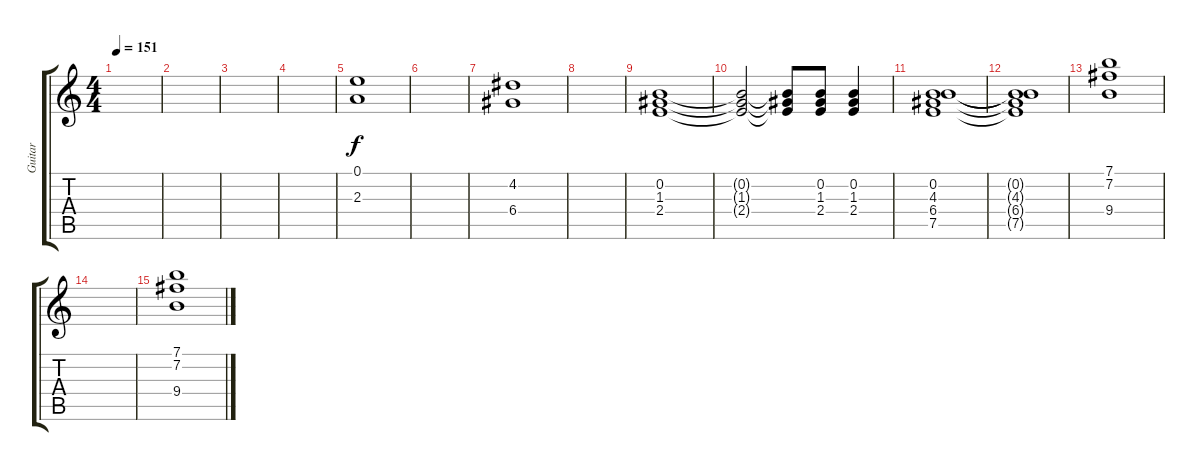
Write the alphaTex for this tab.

\track ("Guitar" "Guitar") {instrument electricguitarclean}
\staff {score tabs}
\tuning (E4 B3 G3 D3 A2 E2) {hide}
\ts (4 4)
\tempo 151
\clef g2
\ks c
|
|
|
|
(0.1 2.3).1 |
|
(4.2 6.4).1 |
|
(0.2 1.3 2.4).1 |
(0.2{t} 1.3{t} 2.4{t}).2 (0.2{t} 1.3{t} 2.4{t}).8 (0.2 1.3 2.4).8 (0.2 1.3 2.4).4 |
(0.2 4.3 6.4 7.5).1 |
(0.2{t} 4.3{t} 6.4{t} 7.5{t}).1 |
(7.1 7.2 9.4).1 |
|
(7.1 7.2 9.4).1
